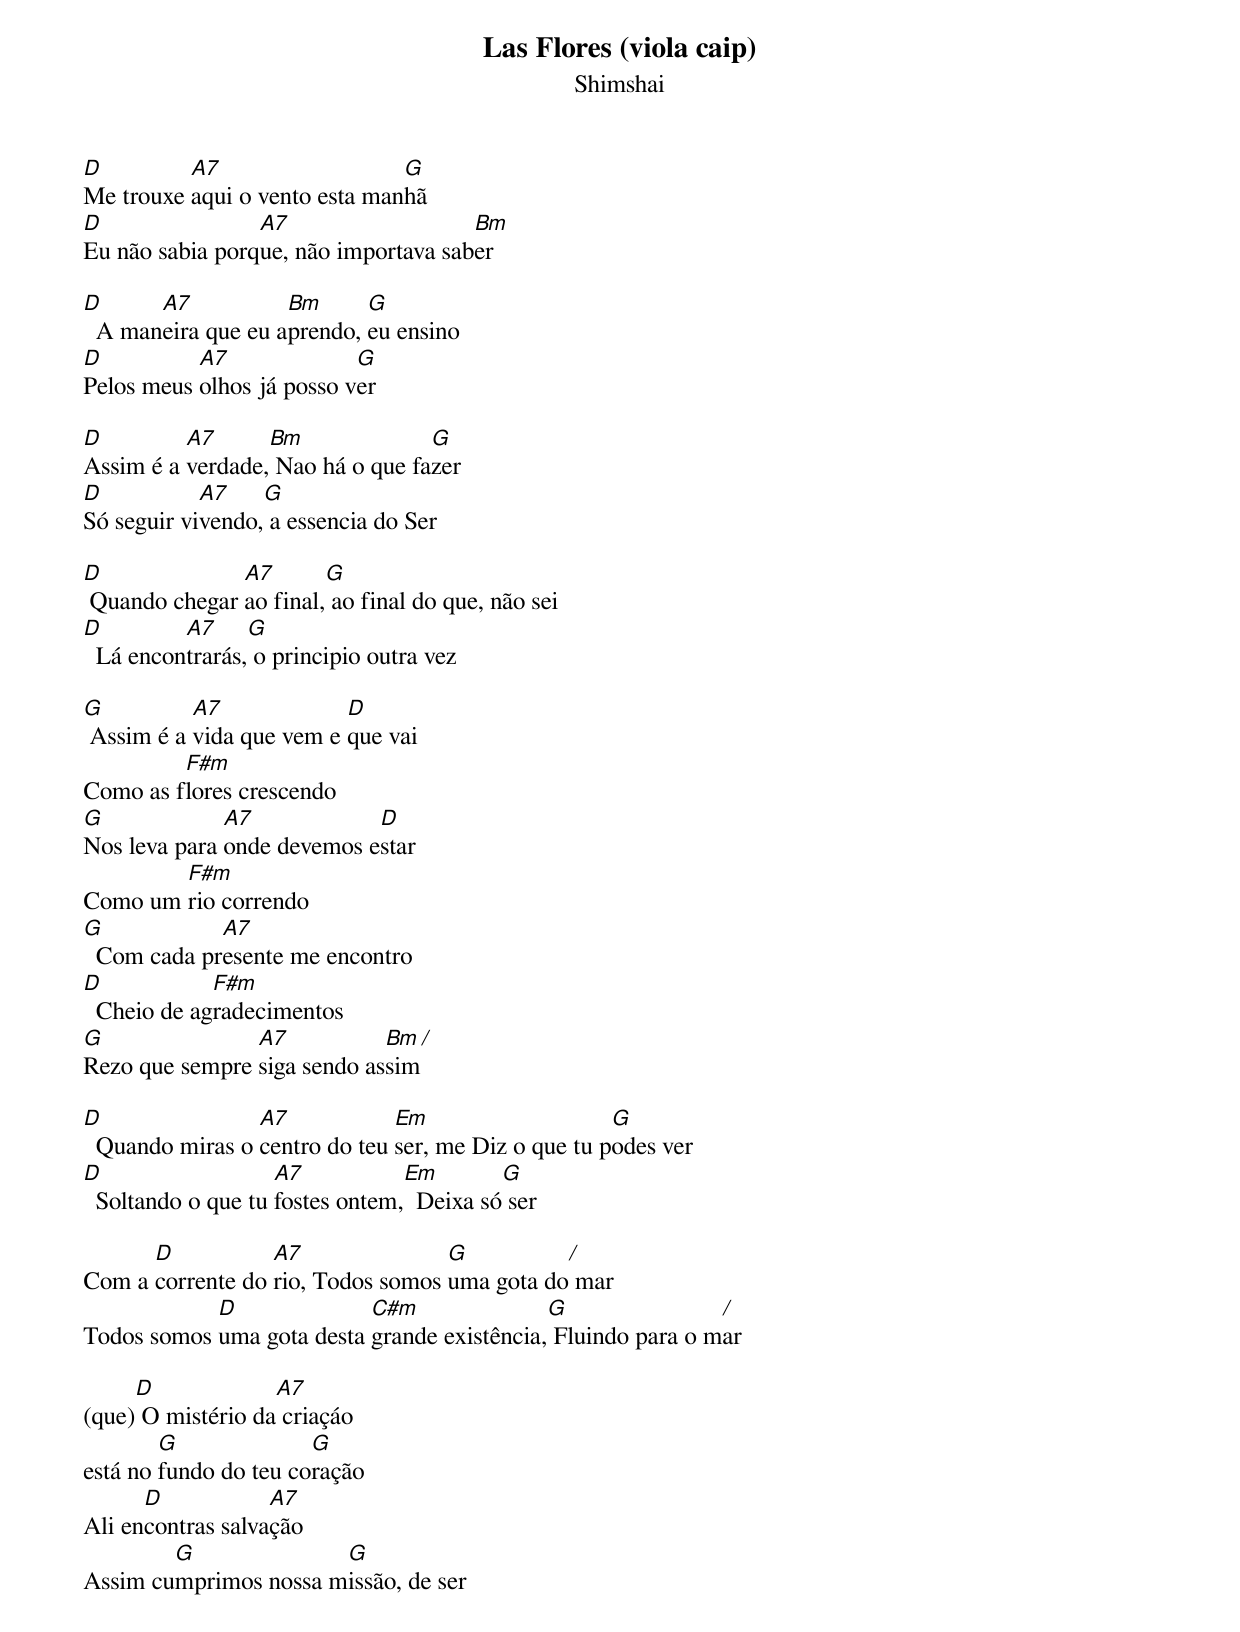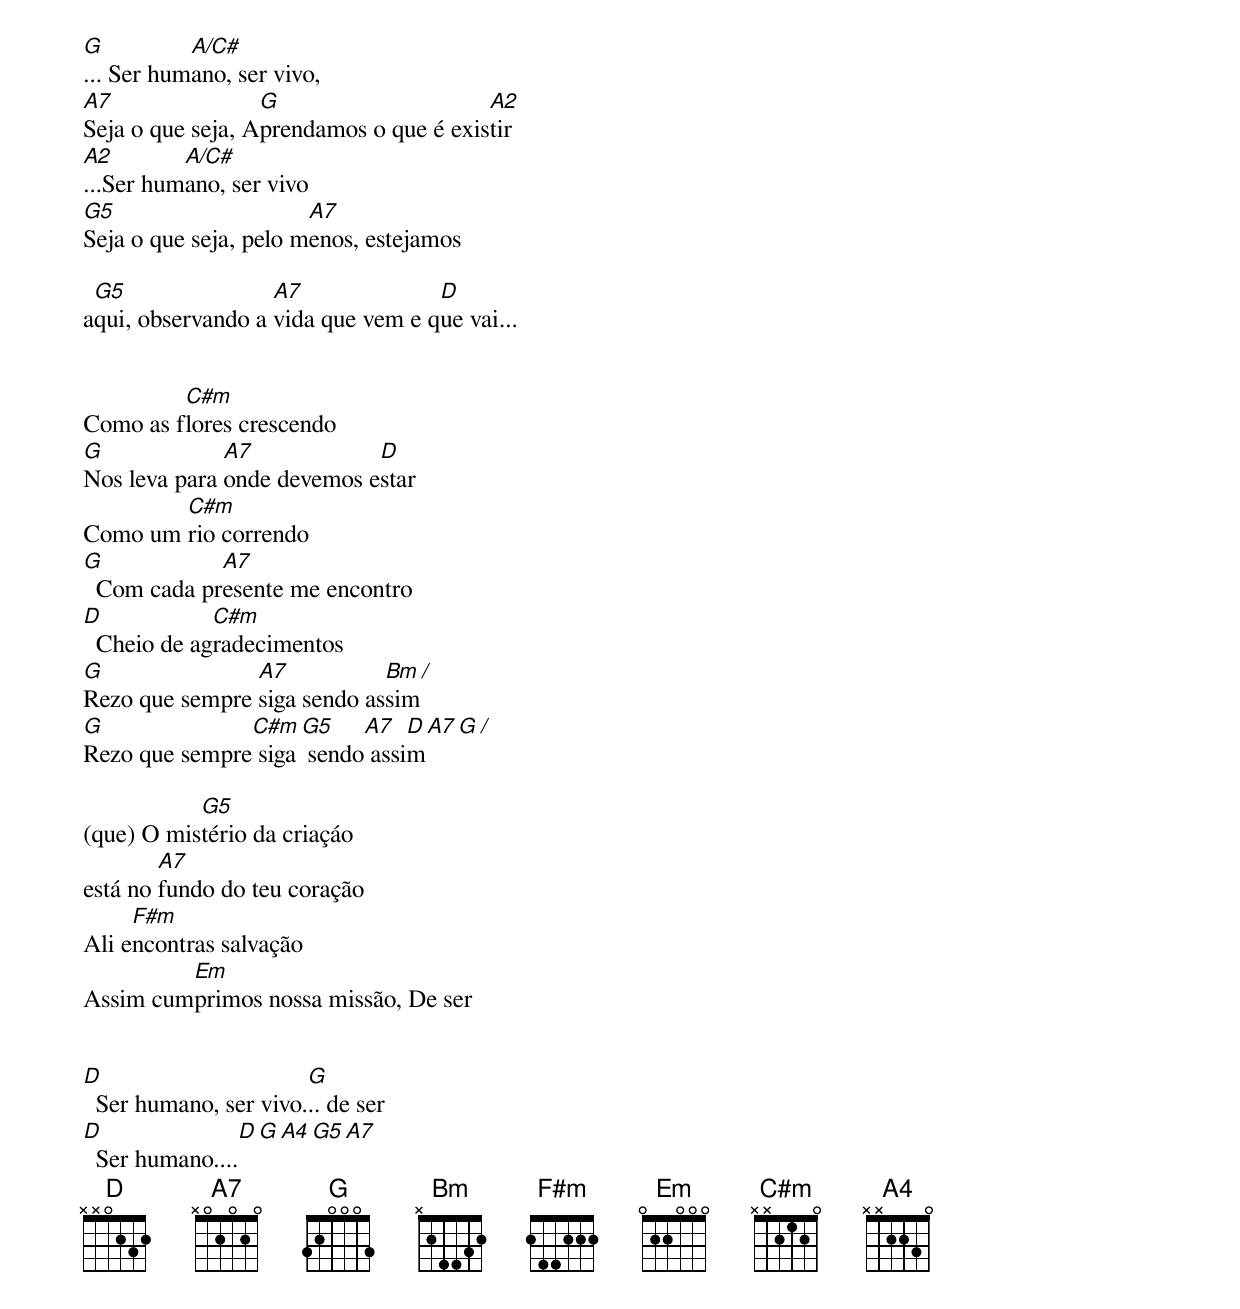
Las Flores (viola caip)
Shimshai

D         A7                   G
Me trouxe aqui o vento esta manhã
D                A7                   Bm
Eu não sabia porque, não importava saber

D      A7           Bm      G
  A maneira que eu aprendo, eu ensino
D          A7              G
Pelos meus olhos já posso ver

D         A7      Bm              G
Assim é a verdade, Nao há o que fazer
D           A7    G
Só seguir vivendo, a essencia do Ser

D              A7       G
 Quando chegar ao final, ao final do que, não sei
D         A7     G
  Lá encontrarás, o principio outra vez

G          A7             D
 Assim é a vida que vem e que vai
         F#m
Como as flores crescendo
G             A7            D
Nos leva para onde devemos estar
        F#m
Como um rio correndo
G            A7
  Com cada presente me encontro
D            F#m
  Cheio de agradecimentos
G               A7           Bm    /
Rezo que sempre siga sendo assim

D                A7            Em                    G
  Quando miras o centro do teu ser, me Diz o que tu podes ver
D                   A7           Em        G
  Soltando o que tu fostes ontem,  Deixa só ser

      D           A7               G          /
Com a corrente do rio, Todos somos uma gota do mar
            D              C#m               G                /
Todos somos uma gota desta grande existência, Fluindo para o mar

     D             A7
(que) O mistério da criaçáo
        G              G
está no fundo do teu coração
      D            A7
Ali encontras salvação
        G              G
Assim cumprimos nossa missão, de ser

G          A/C#
... Ser humano, ser vivo,
A7                G                     A2
Seja o que seja, Aprendamos o que é existir
A2        A/C#
...Ser humano, ser vivo
G5                     A7
Seja o que seja, pelo menos, estejamos

 G5                A7              D
aqui, observando a vida que vem e que vai...


         C#m
Como as flores crescendo
G             A7            D
Nos leva para onde devemos estar
        C#m
Como um rio correndo
G            A7
  Com cada presente me encontro
D            C#m
  Cheio de agradecimentos
G               A7           Bm    /
Rezo que sempre siga sendo assim
G              C#m  G5    A7   D   A7 G  /
Rezo que sempre siga sendo assim

           G5
(que) O mistério da criaçáo
        A7
está no fundo do teu coração
     F#m
Ali encontras salvação
         Em
Assim cumprimos nossa missão, De ser


D                      G
  Ser humano, ser vivo... de ser
D                D  G  A4  G5 A7
  Ser humano....
